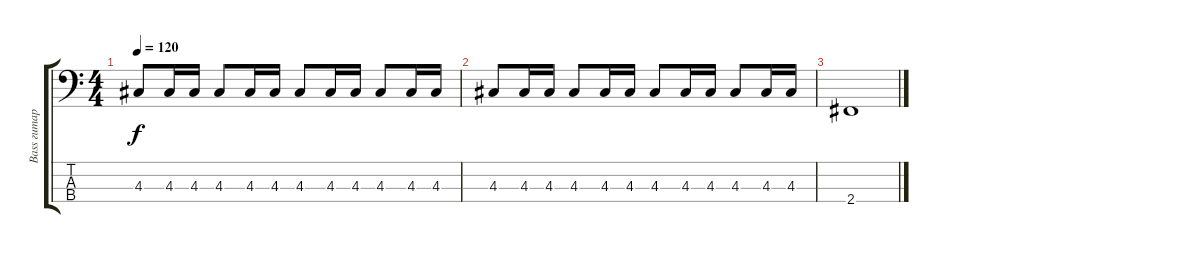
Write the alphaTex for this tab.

\track ("Bass гитара" "Bass гитар") {instrument fretlessbass}
\staff {score tabs}
\tuning (G2 D2 A1 E1) {hide}
\ts (4 4)
\tempo 120
\clef f4
\ks c
4.3.8{dy f} 4.3.16 4.3.16 4.3.8 4.3.16 4.3.16 4.3.8 4.3.16 4.3.16 4.3.8 4.3.16 4.3.16 |
4.3.8 4.3.16 4.3.16 4.3.8 4.3.16 4.3.16 4.3.8 4.3.16 4.3.16 4.3.8 4.3.16 4.3.16 |
2.4.1
